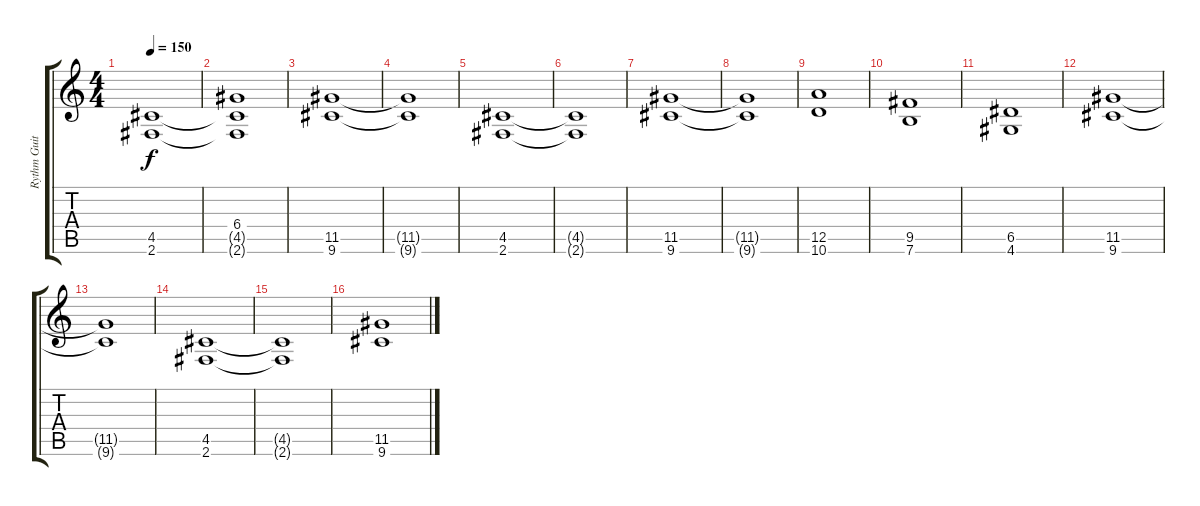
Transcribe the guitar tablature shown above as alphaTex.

\track ("Rythm Guitar" "Rythm Guit") {instrument distortionguitar}
\staff {score tabs}
\tuning (E4 B3 G3 D3 A2 E2) {hide}
\ts (4 4)
\tempo 150
\clef g2
\ks c
(4.5 2.6).1{dy f} |
(6.4{t} 4.5{t} 2.6{t}).1 |
(11.5 9.6).1 |
(11.5{t} 9.6{t}).1 |
(4.5 2.6).1 |
(4.5{t} 2.6{t}).1 |
(11.5 9.6).1 |
(11.5{t} 9.6{t}).1 |
(12.5 10.6).1 |
(9.5 7.6).1 |
(6.5 4.6).1 |
(11.5 9.6).1 |
(11.5{t} 9.6{t}).1 |
(4.5 2.6).1 |
(4.5{t} 2.6{t}).1 |
(11.5 9.6).1
